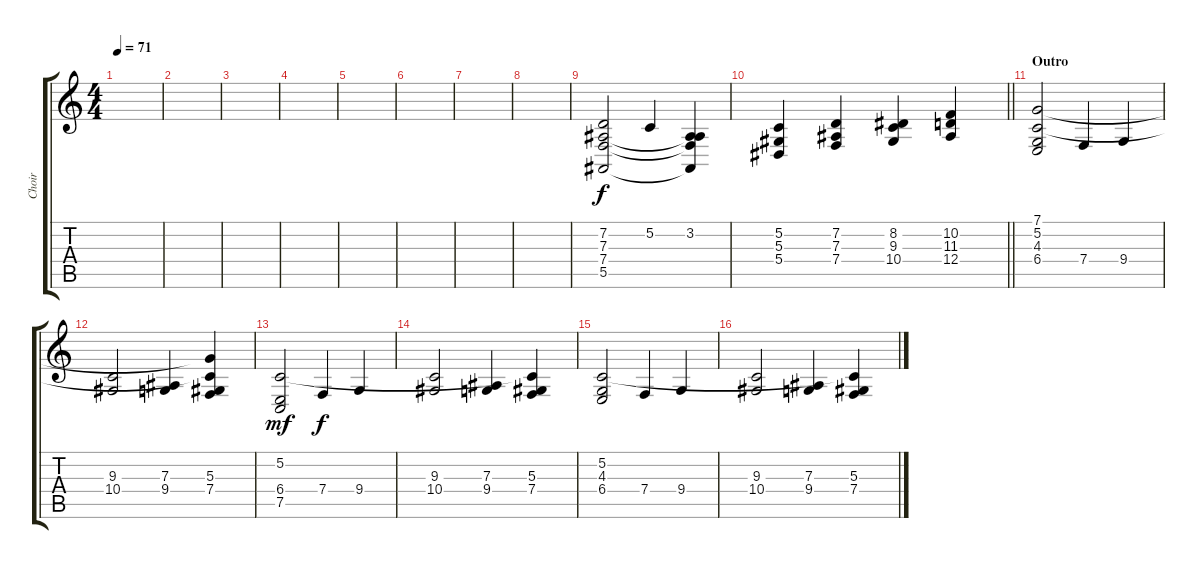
\track ("Choir" "Choir") {instrument choiraahs}
\staff {score tabs}
\tuning (C4 G3 Eb3 Bb2 F2 C2) {hide}
\ts (4 4)
\tempo 71
\clef g2
\ks c
|
|
|
|
|
|
|
|
(7.2 7.3 7.4 5.5).2 5.2.4 (3.2 7.3{t} 7.4{t} 5.5{t}).4 |
\barLineRight lightlight
(5.2 5.3 5.4).4 (7.2 7.3 7.4).4 (8.2 9.3 10.4).4 (10.2 11.3 12.4).4 |
\section ("" "Outro")
(7.1 5.2 4.3 6.4).2 7.4.4 9.4.4 |
(9.3 10.4).2 (7.3 9.4).4 (7.1{t} 5.2{t} 5.3 7.4).4 |
(5.2 6.4 7.5).2{dy mf} 7.4.4{dy f} 9.4.4 |
(9.3 10.4).2 (7.3 9.4).4 (5.2{t} 5.3 7.4).4 |
(5.2 4.3 6.4).2 7.4.4 9.4.4 |
(9.3 10.4).2 (7.3 9.4).4 (5.2{t} 5.3 7.4).4
